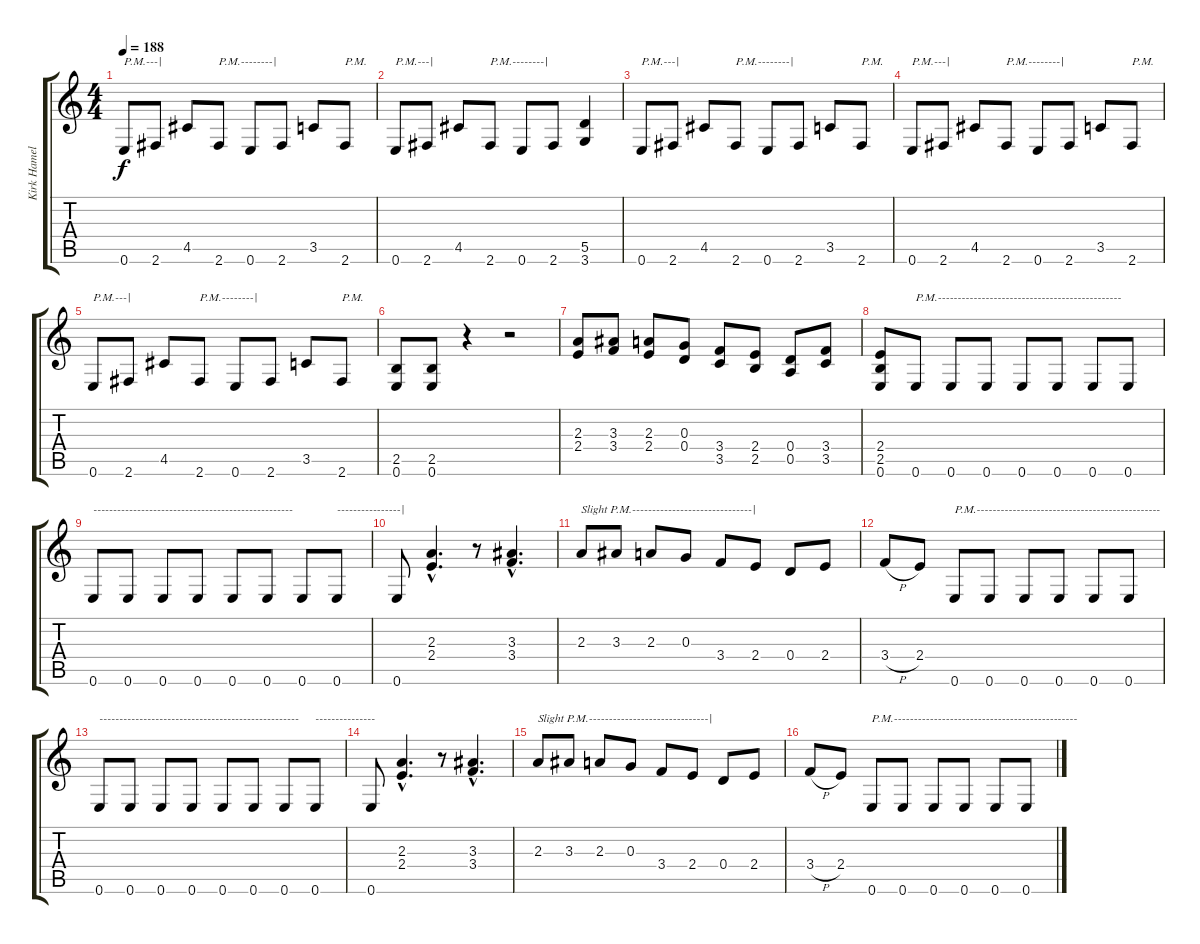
\track ("Kirk Hamelt (Gitar 1)" "Kirk Hamel") {instrument distortionguitar}
\staff {score tabs}
\tuning (E4 B3 G3 D3 A2 E2) {hide}
\ts (4 4)
\tempo 188
\clef g2
\ks c
0.6.8{txt "P.M.---|" dy f instrument electricguitarmuted} 2.6.8 4.5.8{instrument distortionguitar} 2.6.8{txt "P.M.--------|" instrument electricguitarmuted} 0.6.8 2.6.8 3.5.8{instrument distortionguitar} 2.6.8{txt "P.M." instrument electricguitarmuted} |
0.6.8{txt "P.M.---|" instrument electricguitarmuted} 2.6.8 4.5.8{instrument distortionguitar} 2.6.8{txt "P.M.--------|" instrument electricguitarmuted} 0.6.8 2.6.8 (5.5 3.6).4{instrument distortionguitar} |
0.6.8{txt "P.M.---|" instrument electricguitarmuted} 2.6.8 4.5.8{instrument distortionguitar} 2.6.8{txt "P.M.--------|" instrument electricguitarmuted} 0.6.8 2.6.8 3.5.8{instrument distortionguitar} 2.6.8{txt "P.M." instrument electricguitarmuted} |
0.6.8{txt "P.M.---|" instrument electricguitarmuted} 2.6.8 4.5.8{instrument distortionguitar} 2.6.8{txt "P.M.--------|" instrument electricguitarmuted} 0.6.8 2.6.8 3.5.8{instrument distortionguitar} 2.6.8{txt "P.M." instrument electricguitarmuted} |
0.6.8{txt "P.M.---|" instrument electricguitarmuted} 2.6.8 4.5.8{instrument distortionguitar} 2.6.8{txt "P.M.--------|" instrument electricguitarmuted} 0.6.8 2.6.8 3.5.8{instrument distortionguitar} 2.6.8{txt "P.M." instrument electricguitarmuted} |
(2.5 0.6).8{instrument distortionguitar} (2.5 0.6).8 r.4 r.2 |
(2.3 2.4).8 (3.3 3.4).8 (2.3 2.4).8 (0.3 0.4).8 (3.4 3.5).8{instrument electricguitarmuted} (2.4 2.5).8 (0.4 0.5).8 (3.4 3.5).8 |
(2.4 2.5 0.6).8{instrument distortionguitar} 0.6.8{txt "P.M.----------------------------------------------" instrument electricguitarmuted} 0.6.8 0.6.8 0.6.8 0.6.8 0.6.8 0.6.8 |
0.6.8{txt "--------------------------------------------------"} 0.6.8 0.6.8 0.6.8 0.6.8 0.6.8 0.6.8 0.6.8{txt "----------------|"} |
0.6.8 (2.3{hac} 2.4{hac}).4{d instrument distortionguitar} r.8 (3.3{hac} 3.4{hac}).4{d} |
2.3.8{txt "Slight P.M.------------------------------|"} 3.3.8 2.3.8 0.3.8 3.4.8 2.4.8 0.4.8 2.4.8 |
3.4{h}.8 2.4.8 0.6.8{txt "P.M.----------------------------------------------" instrument electricguitarmuted} 0.6.8 0.6.8 0.6.8 0.6.8 0.6.8 |
0.6.8{txt "--------------------------------------------------"} 0.6.8 0.6.8 0.6.8 0.6.8 0.6.8 0.6.8 0.6.8{txt "---------------"} |
0.6.8 (2.3{hac} 2.4{hac}).4{d instrument distortionguitar} r.8 (3.3{hac} 3.4{hac}).4{d} |
2.3.8{txt "Slight P.M.------------------------------|"} 3.3.8 2.3.8 0.3.8 3.4.8 2.4.8 0.4.8 2.4.8 |
3.4{h}.8 2.4.8 0.6.8{txt "P.M.----------------------------------------------" instrument electricguitarmuted} 0.6.8 0.6.8 0.6.8 0.6.8 0.6.8
